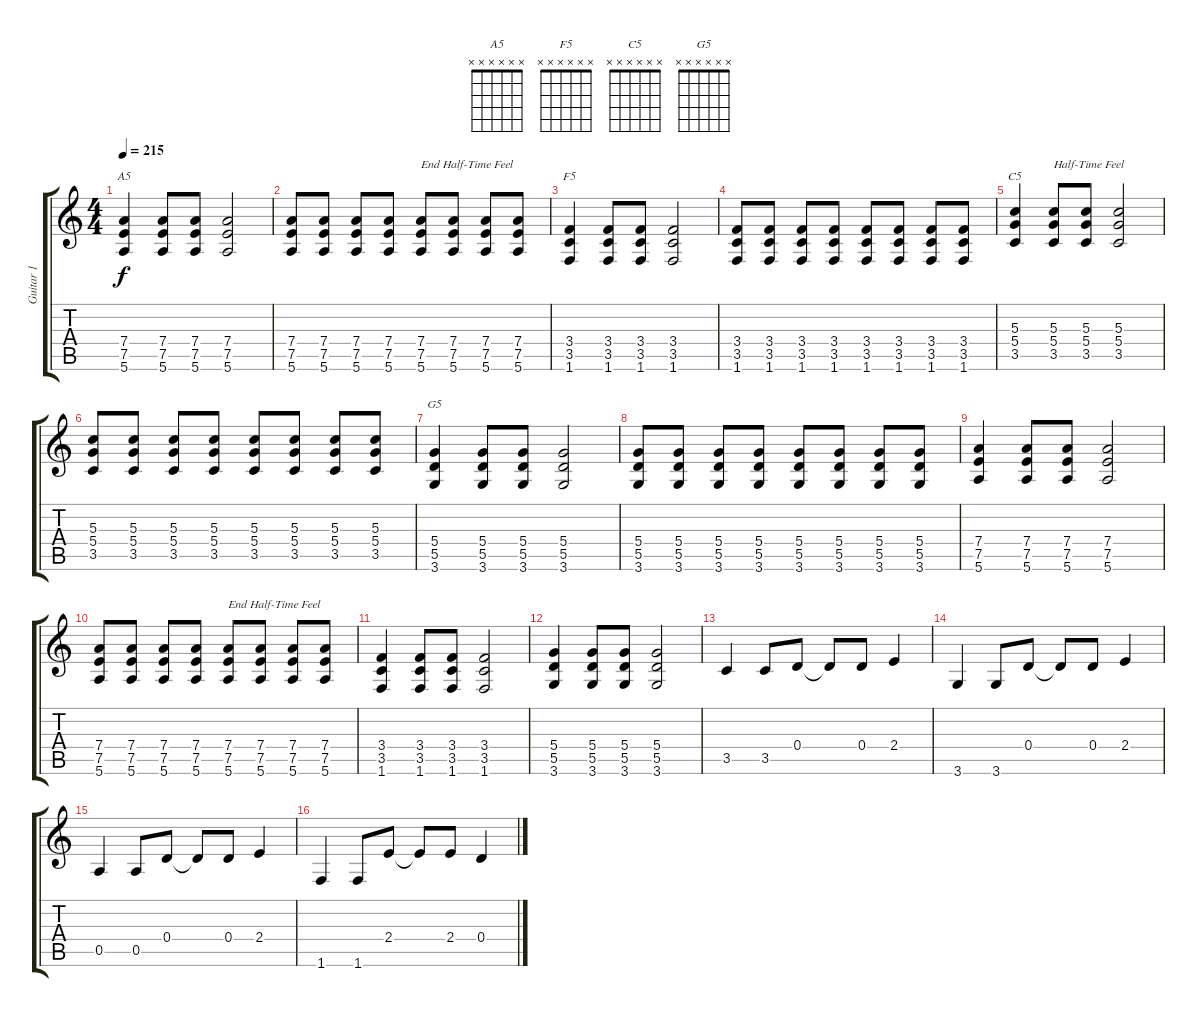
\track ("Guitar 1" "Guitar 1") {instrument distortionguitar}
\staff {score tabs}
\tuning (E4 B3 G3 D3 A2 E2) {hide}
\chord ("A5" x x x x x x) {firstfret 0}
\chord ("F5" x x x x x x) {firstfret 0}
\chord ("C5" x x x x x x) {firstfret 0}
\chord ("G5" x x x x x x) {firstfret 0}
\ts (4 4)
\tempo 215
\clef g2
\ks c
(7.4 7.5 5.6).4{ch "A5" dy f} (7.4 7.5 5.6).8 (7.4 7.5 5.6).8 (7.4 7.5 5.6).2 |
(7.4 7.5 5.6).8 (7.4 7.5 5.6).8 (7.4 7.5 5.6).8 (7.4 7.5 5.6).8 (7.4 7.5 5.6).8{txt "End Half-Time Feel"} (7.4 7.5 5.6).8 (7.4 7.5 5.6).8 (7.4 7.5 5.6).8 |
(3.4 3.5 1.6).4{ch "F5"} (3.4 3.5 1.6).8 (3.4 3.5 1.6).8 (3.4 3.5 1.6).2 |
(3.4 3.5 1.6).8 (3.4 3.5 1.6).8 (3.4 3.5 1.6).8 (3.4 3.5 1.6).8 (3.4 3.5 1.6).8 (3.4 3.5 1.6).8 (3.4 3.5 1.6).8 (3.4 3.5 1.6).8 |
(5.3 5.4 3.5).4{ch "C5"} (5.3 5.4 3.5).8{txt "Half-Time Feel"} (5.3 5.4 3.5).8 (5.3 5.4 3.5).2 |
(5.3 5.4 3.5).8 (5.3 5.4 3.5).8 (5.3 5.4 3.5).8 (5.3 5.4 3.5).8 (5.3 5.4 3.5).8 (5.3 5.4 3.5).8 (5.3 5.4 3.5).8 (5.3 5.4 3.5).8 |
(5.4 5.5 3.6).4{ch "G5"} (5.4 5.5 3.6).8 (5.4 5.5 3.6).8 (5.4 5.5 3.6).2 |
(5.4 5.5 3.6).8 (5.4 5.5 3.6).8 (5.4 5.5 3.6).8 (5.4 5.5 3.6).8 (5.4 5.5 3.6).8 (5.4 5.5 3.6).8 (5.4 5.5 3.6).8 (5.4 5.5 3.6).8 |
(7.4 7.5 5.6).4 (7.4 7.5 5.6).8 (7.4 7.5 5.6).8 (7.4 7.5 5.6).2 |
(7.4 7.5 5.6).8 (7.4 7.5 5.6).8 (7.4 7.5 5.6).8 (7.4 7.5 5.6).8 (7.4 7.5 5.6).8{txt "End Half-Time Feel"} (7.4 7.5 5.6).8 (7.4 7.5 5.6).8 (7.4 7.5 5.6).8 |
(3.4 3.5 1.6).4 (3.4 3.5 1.6).8 (3.4 3.5 1.6).8 (3.4 3.5 1.6).2 |
(5.4 5.5 3.6).4 (5.4 5.5 3.6).8 (5.4 5.5 3.6).8 (5.4 5.5 3.6).2 |
3.5.4 3.5.8 0.4.8 0.4{t}.8 0.4.8 2.4.4 |
3.6.4 3.6.8 0.4.8 0.4{t}.8 0.4.8 2.4.4 |
0.5.4 0.5.8 0.4.8 0.4{t}.8 0.4.8 2.4.4 |
1.6.4 1.6.8 2.4.8 2.4{t}.8 2.4.8 0.4.4
